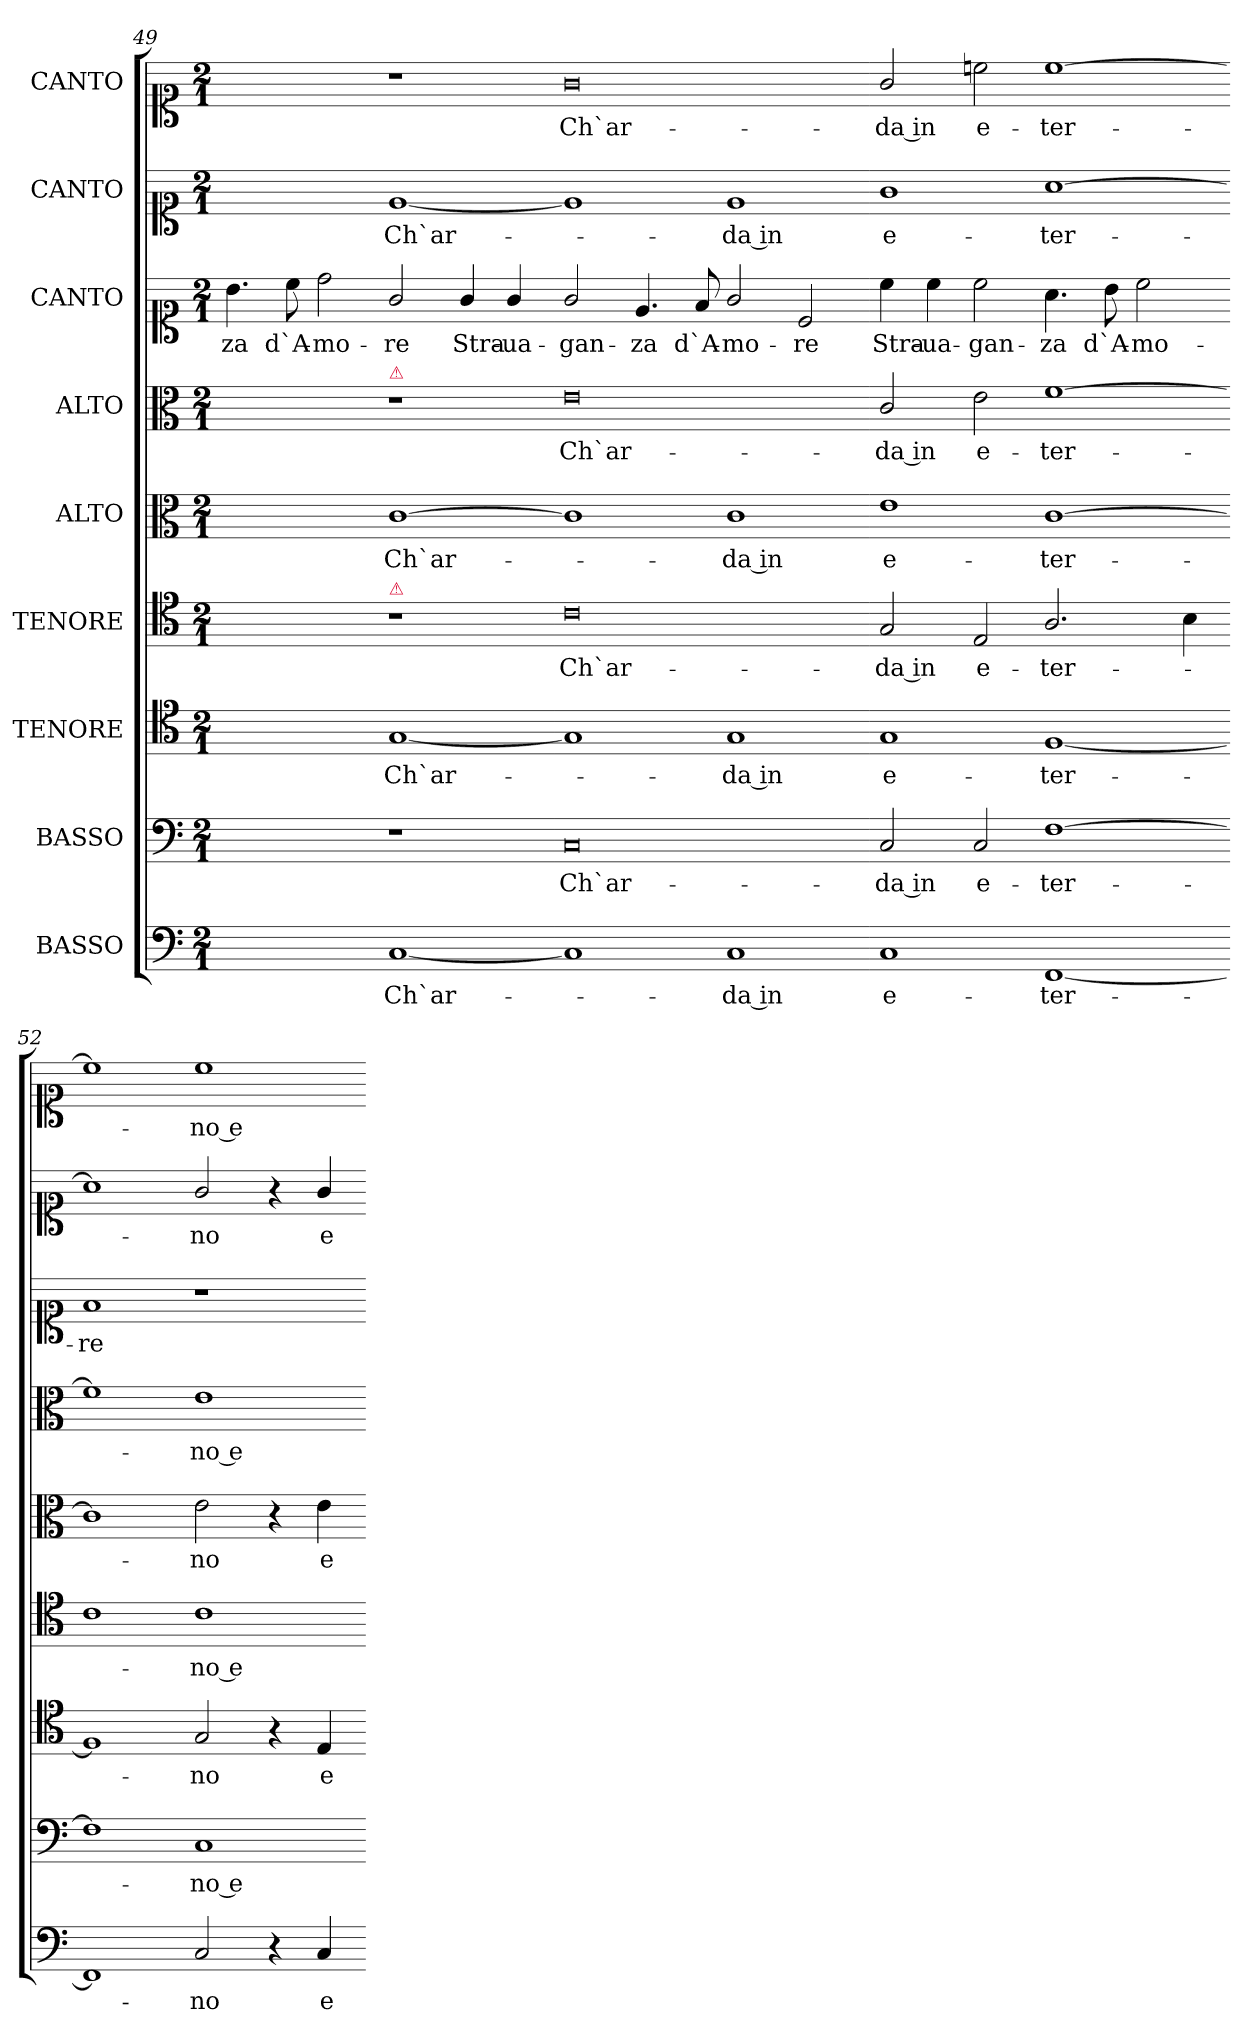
**kern	**text	**kern	**text	**kern	**text	**kern	**text	**kern	**text	**kern	**text	**kern	**text	**kern	**text	**kern	**text
*part9	*part9	*part8	*part8	*part7	*part7	*part6	*part6	*part5	*part5	*part4	*part4	*part3	*part3	*part2	*part2	*part1	*part1
*staff9	*staff9	*staff8	*staff8	*staff7	*staff7	*staff6	*staff6	*staff5	*staff5	*staff4	*staff4	*staff3	*staff3	*staff2	*staff2	*staff1	*staff1
*I"BASSO	*	*I"BASSO	*	*I"TENORE	*	*I"TENORE	*	*I"ALTO	*	*I"ALTO	*	*I"CANTO	*	*I"CANTO	*	*I"CANTO	*
*clefF4	*	*clefF4	*	*clefC4	*	*clefC4	*	*clefC3	*	*clefC3	*	*clefC1	*	*clefC1	*	*clefC1	*
*k[]	*	*k[]	*	*k[]	*	*k[]	*	*k[]	*	*k[]	*	*k[]	*	*k[]	*	*k[]	*
*M2/1	*	*M2/1	*	*M2/1	*	*M2/1	*	*M2/1	*	*M2/1	*	*M2/1	*	*M2/1	*	*M2/1	*
=49	=49	=49	=49	=49	=49	=49	=49	=49	=49	=49	=49	=49	=49	=49	=49	=49	=49
1ryy	.	1ryy	.	1ryy	.	1ryy	.	1ryy	.	1ryy	.	4.b\	-za	1ryy	.	1ryy	.
.	.	.	.	.	.	.	.	.	.	.	.	8cc\	d`A-	.	.	.	.
.	.	.	.	.	.	.	.	.	.	.	.	2dd\	-mo-	.	.	.	.
!	!	!	!	!	!	!	!	!	!	!LO:TX:a:color=crimson:t=⚠	!	!	!	!	!	!	!
!	!	!	!	!	!	!LO:TX:a:color=crimson:t=⚠	!	!	!	!	!	!	!	!	!	!	!
[1C	Ch`ar-	1r	.	[1G	Ch`ar-	1r	.	[1c	Ch`ar-	1r	.	2g/	-re	[1e	Ch`ar-	1r	.
.	.	.	.	.	.	.	.	.	.	.	.	4g/	Stra-	.	.	.	.
.	.	.	.	.	.	.	.	.	.	.	.	4g/	-ua-	.	.	.	.
=50-	=50-	=50-	=50-	=50-	=50-	=50-	=50-	=50-	=50-	=50-	=50-	=50-	=50-	=50-	=50-	=50-	=50-
1C]	.	0C	Ch`ar-	1G]	.	0c	Ch`ar-	1c]	.	0e	Ch`ar-	2g/	-gan-	1e]	.	0g	Ch`ar-
.	.	.	.	.	.	.	.	.	.	.	.	4.e/	-za	.	.	.	.
.	.	.	.	.	.	.	.	.	.	.	.	8f/	d`A-	.	.	.	.
1C	-da in	.	.	1G	-da in	.	.	1c	-da in	.	.	2g/	-mo-	1e	-da in	.	.
.	.	.	.	.	.	.	.	.	.	.	.	2c/	-re	.	.	.	.
=51-	=51-	=51-	=51-	=51-	=51-	=51-	=51-	=51-	=51-	=51-	=51-	=51-	=51-	=51-	=51-	=51-	=51-
1C	e-	2C/	-da in	1G	e-	2G/	-da in	1e	e-	2c/	-da in	4cc\	Stra-	1g	e-	2g/	-da in
.	.	.	.	.	.	.	.	.	.	.	.	4cc\	-ua-	.	.	.	.
.	.	2C/	e-	.	.	2E/	e-	.	.	2e\	e-	2cc\	-gan-	.	.	2ccn\	e-
[1FF	-ter-	[1F	-ter-	[1F	-ter-	2.A/	-ter-	[1c	-ter-	[1f	-ter-	4.a\	-za	[1a	-ter-	[1cc	-ter-
.	.	.	.	.	.	.	.	.	.	.	.	8b\	d`A-	.	.	.	.
.	.	.	.	.	.	.	.	.	.	.	.	2cc\	-mo-	.	.	.	.
.	.	.	.	.	.	4B\	.	.	.	.	.	.	.	.	.	.	.
=52-	=52-	=52-	=52-	=52-	=52-	=52-	=52-	=52-	=52-	=52-	=52-	=52-	=52-	=52-	=52-	=52-	=52-
1FF]	.	1F]	.	1F]	.	1c	.	1c]	.	1f]	.	1f	-re	1a]	.	1cc]	.
2C/	-no	1C	-no e	2G/	-no	1c	-no e	2e\	-no	1e	-no e	1r	.	2g/	-no	1cc	-no e
4r	.	.	.	4r	.	.	.	4r	.	.	.	.	.	4r	.	.	.
4C/	e	.	.	4E/	e	.	.	4e\	e	.	.	.	.	4g/	e	.	.
=-	=-	=-	=-	=-	=-	=-	=-	=-	=-	=-	=-	=-	=-	=-	=-	=-	=-
*-	*-	*-	*-	*-	*-	*-	*-	*-	*-	*-	*-	*-	*-	*-	*-	*-	*-
